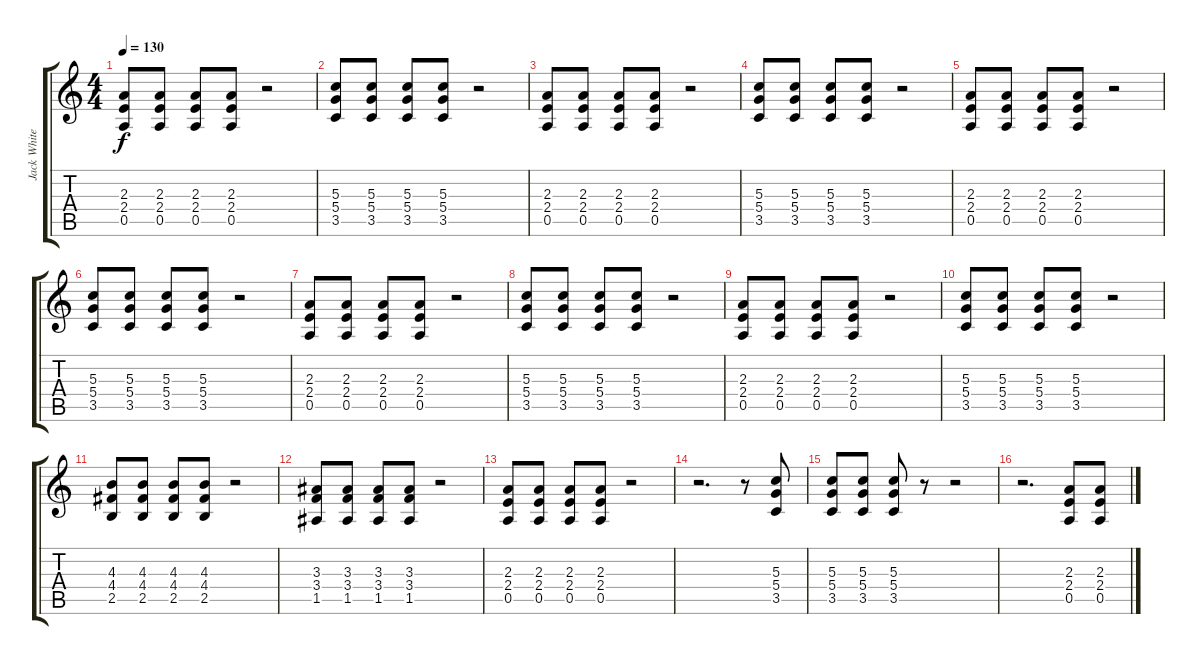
\track ("Jack White" "Jack White") {instrument overdrivenguitar}
\staff {score tabs}
\tuning (E4 B3 G3 D3 A2 E2) {hide}
\ts (4 4)
\tempo 130
\clef g2
\ks c
(2.3 2.4 0.5).8{dy f} (2.3 2.4 0.5).8 (2.3 2.4 0.5).8 (2.3 2.4 0.5).8 r.2 |
(5.3 5.4 3.5).8 (5.3 5.4 3.5).8 (5.3 5.4 3.5).8 (5.3 5.4 3.5).8 r.2 |
(2.3 2.4 0.5).8 (2.3 2.4 0.5).8 (2.3 2.4 0.5).8 (2.3 2.4 0.5).8 r.2 |
(5.3 5.4 3.5).8 (5.3 5.4 3.5).8 (5.3 5.4 3.5).8 (5.3 5.4 3.5).8 r.2 |
(2.3 2.4 0.5).8 (2.3 2.4 0.5).8 (2.3 2.4 0.5).8 (2.3 2.4 0.5).8 r.2 |
(5.3 5.4 3.5).8 (5.3 5.4 3.5).8 (5.3 5.4 3.5).8 (5.3 5.4 3.5).8 r.2 |
(2.3 2.4 0.5).8 (2.3 2.4 0.5).8 (2.3 2.4 0.5).8 (2.3 2.4 0.5).8 r.2 |
(5.3 5.4 3.5).8 (5.3 5.4 3.5).8 (5.3 5.4 3.5).8 (5.3 5.4 3.5).8 r.2 |
(2.3 2.4 0.5).8 (2.3 2.4 0.5).8 (2.3 2.4 0.5).8 (2.3 2.4 0.5).8 r.2 |
(5.3 5.4 3.5).8 (5.3 5.4 3.5).8 (5.3 5.4 3.5).8 (5.3 5.4 3.5).8 r.2 |
(4.3 4.4 2.5).8 (4.3 4.4 2.5).8 (4.3 4.4 2.5).8 (4.3 4.4 2.5).8 r.2 |
(3.3 3.4 1.5).8 (3.3 3.4 1.5).8 (3.3 3.4 1.5).8 (3.3 3.4 1.5).8 r.2 |
(2.3 2.4 0.5).8 (2.3 2.4 0.5).8 (2.3 2.4 0.5).8 (2.3 2.4 0.5).8 r.2 |
r.2{d} r.8 (5.3 5.4 3.5).8 |
(5.3 5.4 3.5).8 (5.3 5.4 3.5).8 (5.3 5.4 3.5).8 r.8 r.2 |
r.2{d} (2.3 2.4 0.5).8 (2.3 2.4 0.5).8
